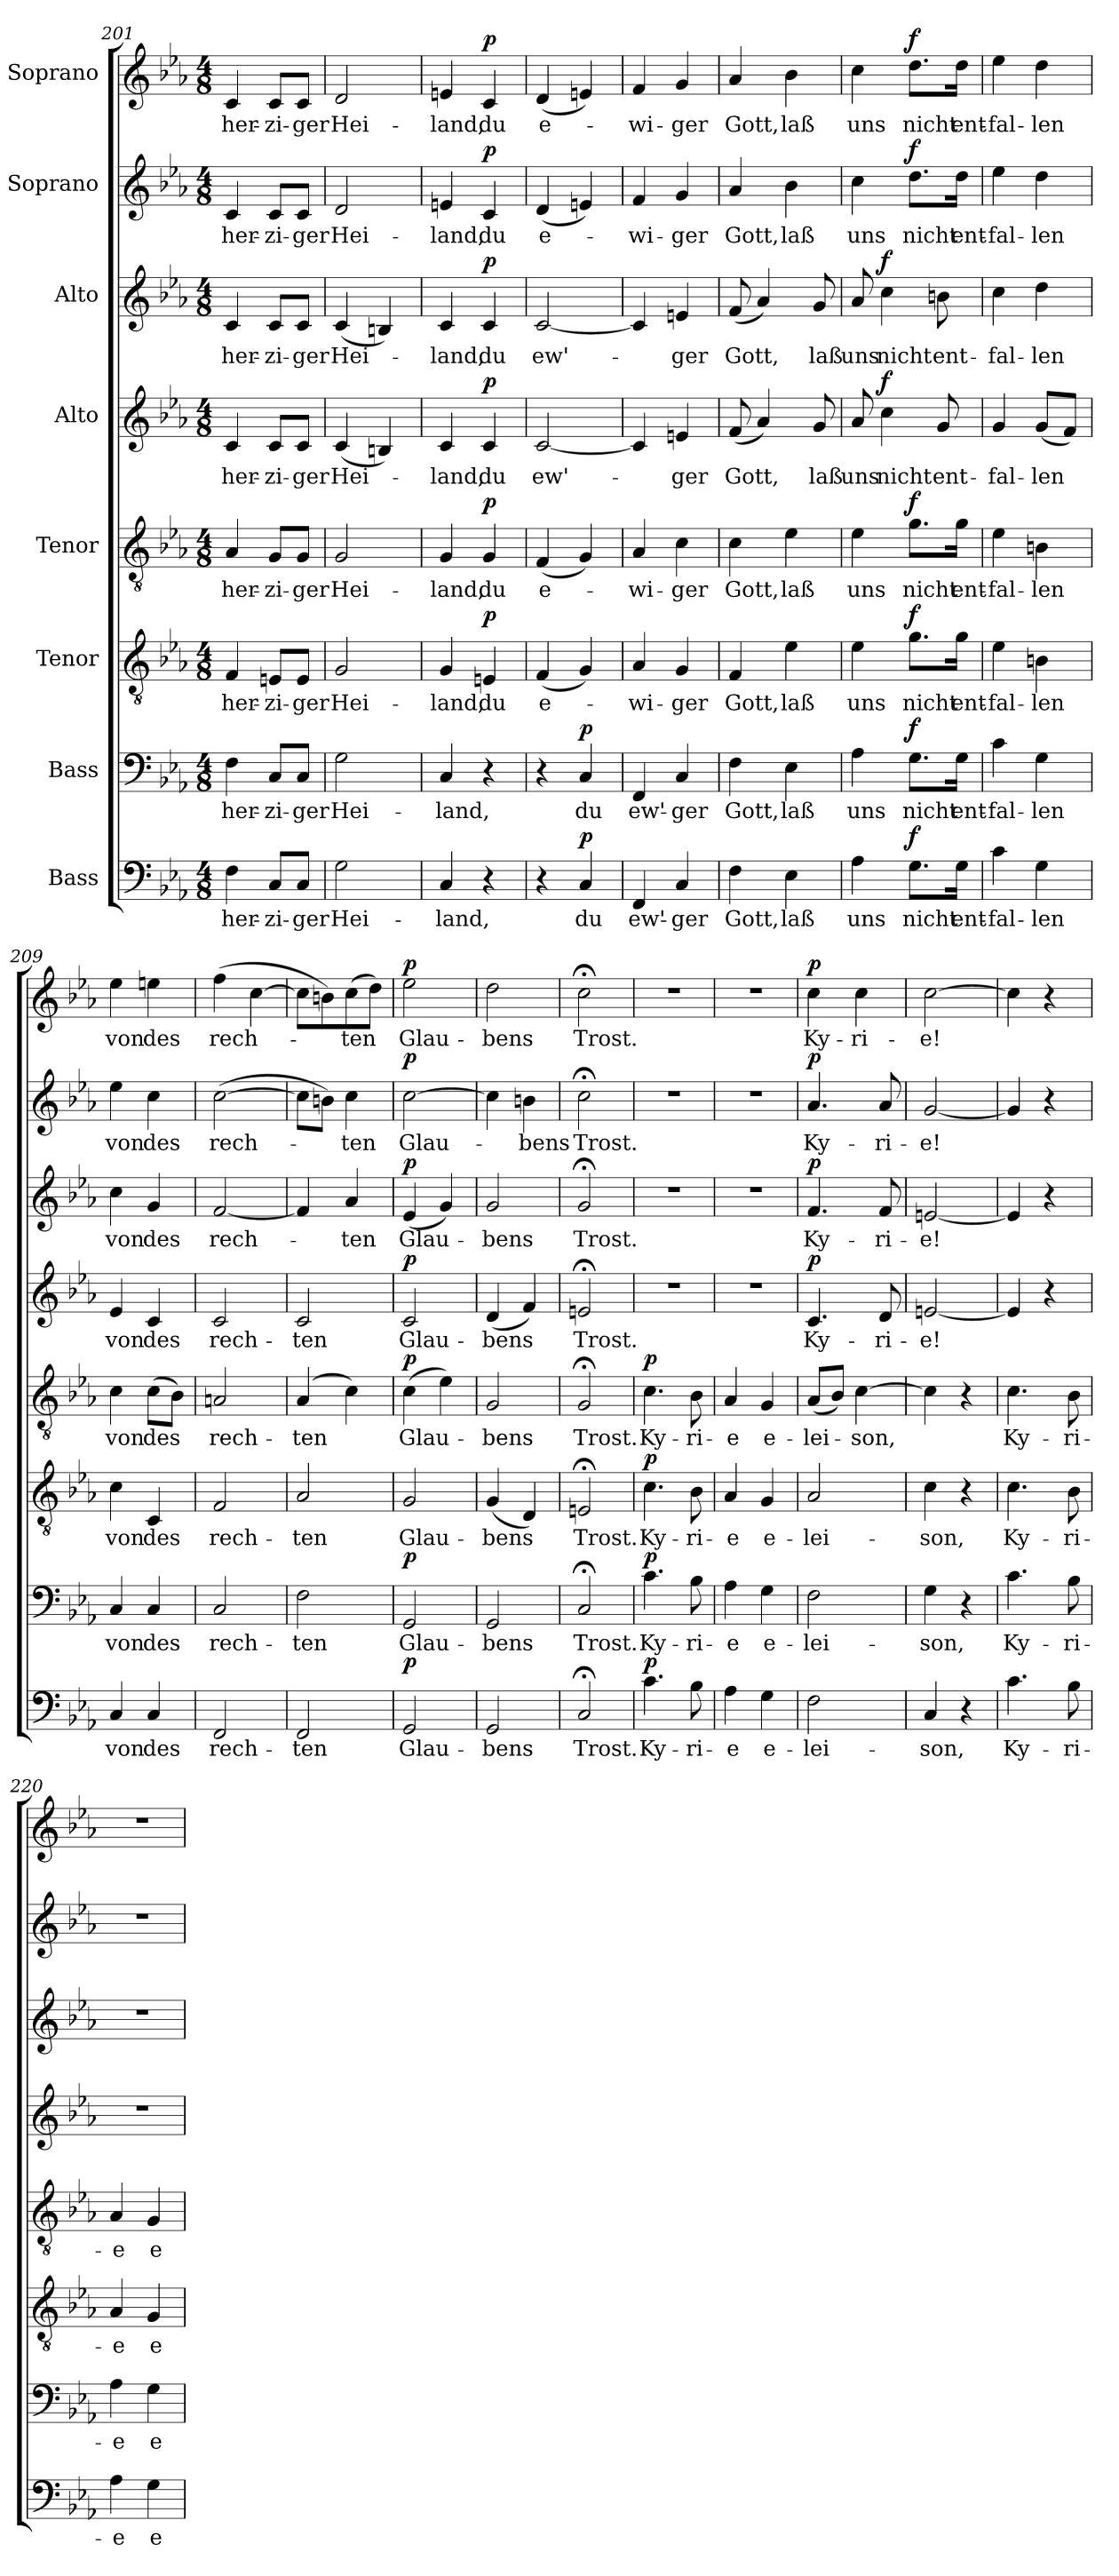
**kern	**text	**dynam	**kern	**text	**dynam	**kern	**text	**dynam	**kern	**text	**dynam	**kern	**text	**dynam	**kern	**text	**dynam	**kern	**text	**dynam	**kern	**text	**dynam
*part8	*part8	*part8	*part7	*part7	*part7	*part6	*part6	*part6	*part5	*part5	*part5	*part4	*part4	*part4	*part3	*part3	*part3	*part2	*part2	*part2	*part1	*part1	*part1
*staff8	*staff8	*staff8	*staff7	*staff7	*staff7	*staff6	*staff6	*staff6	*staff5	*staff5	*staff5	*staff4	*staff4	*staff4	*staff3	*staff3	*staff3	*staff2	*staff2	*staff2	*staff1	*staff1	*staff1
*I"Bass	*	*	*I"Bass	*	*	*I"Tenor	*	*	*I"Tenor	*	*	*I"Alto	*	*	*I"Alto	*	*	*I"Soprano	*	*	*I"Soprano	*	*
*clefF4	*	*	*clefF4	*	*	*clefGv2	*	*	*clefGv2	*	*	*clefG2	*	*	*clefG2	*	*	*clefG2	*	*	*clefG2	*	*
*k[b-e-a-]	*	*	*k[b-e-a-]	*	*	*k[b-e-a-]	*	*	*k[b-e-a-]	*	*	*k[b-e-a-]	*	*	*k[b-e-a-]	*	*	*k[b-e-a-]	*	*	*k[b-e-a-]	*	*
*E-:	*	*	*E-:	*	*	*E-:	*	*	*E-:	*	*	*E-:	*	*	*E-:	*	*	*E-:	*	*	*E-:	*	*
*M4/8	*	*	*M4/8	*	*	*M4/8	*	*	*M4/8	*	*	*M4/8	*	*	*M4/8	*	*	*M4/8	*	*	*M4/8	*	*
=201	=201	=201	=201	=201	=201	=201	=201	=201	=201	=201	=201	=201	=201	=201	=201	=201	=201	=201	=201	=201	=201	=201	=201
!	!LO:LY:b	!	!	!LO:LY:b	!	!	!LO:LY:b	!	!	!LO:LY:b	!	!	!LO:LY:b	!	!	!LO:LY:b	!	!	!LO:LY:b	!	!	!LO:LY:b	!
4F\	-her-	.	4F\	-her-	.	4F/	-her-	.	4A-/	-her-	.	4c/	-her-	.	4c/	-her-	.	4c/	-her-	.	4c/	-her-	.
!	!LO:LY:b	!	!	!LO:LY:b	!	!	!LO:LY:b	!	!	!LO:LY:b	!	!	!LO:LY:b	!	!	!LO:LY:b	!	!	!LO:LY:b	!	!	!LO:LY:b	!
8C/L	-zi-	.	8C/L	-zi-	.	8En/L	-zi-	.	8G/L	-zi-	.	8c/L	-zi-	.	8c/L	-zi-	.	8c/L	-zi-	.	8c/L	-zi-	.
!	!LO:LY:b	!	!	!LO:LY:b	!	!	!LO:LY:b	!	!	!LO:LY:b	!	!	!LO:LY:b	!	!	!LO:LY:b	!	!	!LO:LY:b	!	!	!LO:LY:b	!
8C/J	-ger	.	8C/J	-ger	.	8E/J	-ger	.	8G/J	-ger	.	8c/J	-ger	.	8c/J	-ger	.	8c/J	-ger	.	8c/J	-ger	.
=202	=202	=202	=202	=202	=202	=202	=202	=202	=202	=202	=202	=202	=202	=202	=202	=202	=202	=202	=202	=202	=202	=202	=202
!	!LO:LY:b	!	!	!LO:LY:b	!	!	!LO:LY:b	!	!	!LO:LY:b	!	!	!LO:LY:b	!	!	!LO:LY:b	!	!	!LO:LY:b	!	!	!LO:LY:b	!
2G\	Hei-	.	2G\	Hei-	.	2G/	Hei-	.	2G/	Hei-	.	(<4c/	Hei-	.	(<4c/	Hei-	.	2d/	Hei-	.	2d/	Hei-	.
.	.	.	.	.	.	.	.	.	.	.	.	4Bn/)	.	.	4Bn/)	.	.	.	.	.	.	.	.
=203	=203	=203	=203	=203	=203	=203	=203	=203	=203	=203	=203	=203	=203	=203	=203	=203	=203	=203	=203	=203	=203	=203	=203
!	!LO:LY:b	!	!	!LO:LY:b	!	!	!LO:LY:b	!	!	!LO:LY:b	!	!	!LO:LY:b	!	!	!LO:LY:b	!	!	!LO:LY:b	!	!	!LO:LY:b	!
4C/	-land,	.	4C/	-land,	.	4G/	-land,	.	4G/	-land,	.	4c/	-land,	.	4c/	-land,	.	4en/	-land,	.	4en/	-land,	.
!	!	!	!	!	!	!	!LO:LY:b	!LO:DY:a	!	!LO:LY:b	!LO:DY:a	!	!LO:LY:b	!LO:DY:a	!	!LO:LY:b	!LO:DY:a	!	!LO:LY:b	!LO:DY:a	!	!LO:LY:b	!LO:DY:a
4r	.	.	4r	.	.	4En/	du	p	4G/	du	p	4c/	du	p	4c/	du	p	4c/	du	p	4c/	du	p
=204	=204	=204	=204	=204	=204	=204	=204	=204	=204	=204	=204	=204	=204	=204	=204	=204	=204	=204	=204	=204	=204	=204	=204
!	!	!	!	!	!	!	!LO:LY:b	!	!	!LO:LY:b	!	!	!LO:LY:b	!	!	!LO:LY:b	!	!	!LO:LY:b	!	!	!LO:LY:b	!
4r	.	.	4r	.	.	(<4F/	e-	.	(<4F/	e-	.	[2c/	ew'-	.	[2c/	ew'-	.	(<4d/	e-	.	(<4d/	e-	.
!	!LO:LY:b	!LO:DY:a	!	!LO:LY:b	!LO:DY:a	!	!	!	!	!	!	!	!	!	!	!	!	!	!	!	!	!	!
4C/	du	p	4C/	du	p	4G/)	.	.	4G/)	.	.	.	.	.	.	.	.	4en/)	.	.	4en/)	.	.
!!LO:PB:g=z
=205	=205	=205	=205	=205	=205	=205	=205	=205	=205	=205	=205	=205	=205	=205	=205	=205	=205	=205	=205	=205	=205	=205	=205
!	!LO:LY:b	!	!	!LO:LY:b	!	!	!LO:LY:b	!	!	!LO:LY:b	!	!	!	!	!	!	!	!	!LO:LY:b	!	!	!LO:LY:b	!
4FF/	ew'-	.	4FF/	ew'-	.	4A-/	-wi-	.	4A-/	-wi-	.	4c/]	.	.	4c/]	.	.	4f/	-wi-	.	4f/	-wi-	.
!	!LO:LY:b	!	!	!LO:LY:b	!	!	!LO:LY:b	!	!	!LO:LY:b	!	!	!LO:LY:b	!	!	!LO:LY:b	!	!	!LO:LY:b	!	!	!LO:LY:b	!
4C/	-ger	.	4C/	-ger	.	4G/	-ger	.	4c\	-ger	.	4en/	-ger	.	4en/	-ger	.	4g/	-ger	.	4g/	-ger	.
=206	=206	=206	=206	=206	=206	=206	=206	=206	=206	=206	=206	=206	=206	=206	=206	=206	=206	=206	=206	=206	=206	=206	=206
!	!LO:LY:b	!	!	!LO:LY:b	!	!	!LO:LY:b	!	!	!LO:LY:b	!	!	!LO:LY:b	!	!	!LO:LY:b	!	!	!LO:LY:b	!	!	!LO:LY:b	!
4F\	Gott,	.	4F\	Gott,	.	4F/	Gott,	.	4c\	Gott,	.	(<8f/	Gott,	.	(<8f/	Gott,	.	4a-/	Gott,	.	4a-/	Gott,	.
.	.	.	.	.	.	.	.	.	.	.	.	4a-/)	.	.	4a-/)	.	.	.	.	.	.	.	.
!	!LO:LY:b	!	!	!LO:LY:b	!	!	!LO:LY:b	!	!	!LO:LY:b	!	!	!	!	!	!	!	!	!LO:LY:b	!	!	!LO:LY:b	!
4E-\	laß	.	4E-\	laß	.	4e-\	laß	.	4e-\	laß	.	.	.	.	.	.	.	4b-\	laß	.	4b-\	laß	.
!	!	!	!	!	!	!	!	!	!	!	!	!	!LO:LY:b	!	!	!LO:LY:b	!	!	!	!	!	!	!
.	.	.	.	.	.	.	.	.	.	.	.	8g/	laß	.	8g/	laß	.	.	.	.	.	.	.
=207	=207	=207	=207	=207	=207	=207	=207	=207	=207	=207	=207	=207	=207	=207	=207	=207	=207	=207	=207	=207	=207	=207	=207
!	!LO:LY:b	!	!	!LO:LY:b	!	!	!LO:LY:b	!	!	!LO:LY:b	!	!	!LO:LY:b	!	!	!LO:LY:b	!	!	!LO:LY:b	!	!	!LO:LY:b	!
4A-\	uns	.	4A-\	uns	.	4e-\	uns	.	4e-\	uns	.	8a-/	uns	.	8a-/	uns	.	4cc\	uns	.	4cc\	uns	.
!	!	!	!	!	!	!	!	!	!	!	!	!	!LO:LY:b	!LO:DY:a	!	!LO:LY:b	!LO:DY:a	!	!	!	!	!	!
.	.	.	.	.	.	.	.	.	.	.	.	4cc\	nicht	f	4cc\	nicht	f	.	.	.	.	.	.
!	!LO:LY:b	!LO:DY:a	!	!LO:LY:b	!LO:DY:a	!	!LO:LY:b	!LO:DY:a	!	!LO:LY:b	!LO:DY:a	!	!	!	!	!	!	!	!LO:LY:b	!LO:DY:a	!	!LO:LY:b	!LO:DY:a
8.G\L	nicht	f	8.G\L	nicht	f	8.g\L	nicht	f	8.g\L	nicht	f	.	.	.	.	.	.	8.dd\L	nicht	f	8.dd\L	nicht	f
!	!	!	!	!	!	!	!	!	!	!	!	!	!LO:LY:b	!	!	!LO:LY:b	!	!	!	!	!	!	!
.	.	.	.	.	.	.	.	.	.	.	.	8g/	ent-	.	8bn\	ent-	.	.	.	.	.	.	.
!	!LO:LY:b	!	!	!LO:LY:b	!	!	!LO:LY:b	!	!	!LO:LY:b	!	!	!	!	!	!	!	!	!LO:LY:b	!	!	!LO:LY:b	!
16G\Jk	ent-	.	16G\Jk	ent-	.	16g\Jk	ent-	.	16g\Jk	ent-	.	.	.	.	.	.	.	16dd\Jk	ent-	.	16dd\Jk	ent-	.
=208	=208	=208	=208	=208	=208	=208	=208	=208	=208	=208	=208	=208	=208	=208	=208	=208	=208	=208	=208	=208	=208	=208	=208
!	!LO:LY:b	!	!	!LO:LY:b	!	!	!LO:LY:b	!	!	!LO:LY:b	!	!	!LO:LY:b	!	!	!LO:LY:b	!	!	!LO:LY:b	!	!	!LO:LY:b	!
4c\	-fal-	.	4c\	-fal-	.	4e-\	-fal-	.	4e-\	-fal-	.	4g/	-fal-	.	4cc\	-fal-	.	4ee-\	-fal-	.	4ee-\	-fal-	.
!	!LO:LY:b	!	!	!LO:LY:b	!	!	!LO:LY:b	!	!	!LO:LY:b	!	!	!LO:LY:b	!	!	!LO:LY:b	!	!	!LO:LY:b	!	!	!LO:LY:b	!
4G\	-len	.	4G\	-len	.	4Bn\	-len	.	4Bn\	-len	.	(<8g/L	-len	.	4dd\	-len	.	4dd\	-len	.	4dd\	-len	.
.	.	.	.	.	.	.	.	.	.	.	.	8f/J)	.	.	.	.	.	.	.	.	.	.	.
=209	=209	=209	=209	=209	=209	=209	=209	=209	=209	=209	=209	=209	=209	=209	=209	=209	=209	=209	=209	=209	=209	=209	=209
!	!LO:LY:b	!	!	!LO:LY:b	!	!	!LO:LY:b	!	!	!LO:LY:b	!	!	!LO:LY:b	!	!	!LO:LY:b	!	!	!LO:LY:b	!	!	!LO:LY:b	!
4C/	von	.	4C/	von	.	4c\	von	.	4c\	von	.	4e-/	von	.	4cc\	von	.	4ee-\	von	.	4ee-\	von	.
!	!LO:LY:b	!	!	!LO:LY:b	!	!	!LO:LY:b	!	!	!LO:LY:b	!	!	!LO:LY:b	!	!	!LO:LY:b	!	!	!LO:LY:b	!	!	!LO:LY:b	!
4C/	des	.	4C/	des	.	4C/	des	.	(>8c\L	des	.	4c/	des	.	4g/	des	.	4cc\	des	.	4een\	des	.
.	.	.	.	.	.	.	.	.	8B-\J)	.	.	.	.	.	.	.	.	.	.	.	.	.	.
=210	=210	=210	=210	=210	=210	=210	=210	=210	=210	=210	=210	=210	=210	=210	=210	=210	=210	=210	=210	=210	=210	=210	=210
!	!LO:LY:b	!	!	!LO:LY:b	!	!	!LO:LY:b	!	!	!LO:LY:b	!	!	!LO:LY:b	!	!	!LO:LY:b	!	!	!LO:LY:b	!	!	!LO:LY:b	!
2FF/	rech-	.	2C/	rech-	.	2F/	rech-	.	2An/	rech-	.	2c/	rech-	.	[2f/	rech-	.	(>[2cc\	rech-	.	(>4ff\	rech-	.
.	.	.	.	.	.	.	.	.	.	.	.	.	.	.	.	.	.	.	.	.	[4cc\	.	.
=211	=211	=211	=211	=211	=211	=211	=211	=211	=211	=211	=211	=211	=211	=211	=211	=211	=211	=211	=211	=211	=211	=211	=211
!	!LO:LY:b	!	!	!LO:LY:b	!	!	!LO:LY:b	!	!	!LO:LY:b	!	!	!LO:LY:b	!	!	!	!	!	!	!	!	!	!
2FF/	-ten	.	2F\	-ten	.	2A-/	-ten	.	(>4A-/	-ten	.	2c/	-ten	.	4f/]	.	.	8cc\L]	.	.	8cc\L]	.	.
.	.	.	.	.	.	.	.	.	.	.	.	.	.	.	.	.	.	8bn\J)	.	.	8bn\)	.	.
!	!	!	!	!	!	!	!	!	!	!	!	!	!	!	!	!LO:LY:b	!	!	!LO:LY:b	!	!	!LO:LY:b	!
.	.	.	.	.	.	.	.	.	4c\)	.	.	.	.	.	4a-/	-ten	.	4cc\	-ten	.	(>8cc\	-ten	.
.	.	.	.	.	.	.	.	.	.	.	.	.	.	.	.	.	.	.	.	.	8dd\J)	.	.
=212	=212	=212	=212	=212	=212	=212	=212	=212	=212	=212	=212	=212	=212	=212	=212	=212	=212	=212	=212	=212	=212	=212	=212
!	!LO:LY:b	!LO:DY:a	!	!LO:LY:b	!LO:DY:a	!	!LO:LY:b	!	!	!LO:LY:b	!LO:DY:a	!	!LO:LY:b	!LO:DY:a	!	!LO:LY:b	!LO:DY:a	!	!LO:LY:b	!LO:DY:a	!	!LO:LY:b	!LO:DY:a
2GG/	Glau-	p	2GG/	Glau-	p	2G/	Glau-	.	(>4c\	Glau-	p	2c/	Glau-	p	(<4e-/	Glau-	p	[2cc\	Glau-	p	2ee-\	Glau-	p
.	.	.	.	.	.	.	.	.	4e-\)	.	.	.	.	.	4g/)	.	.	.	.	.	.	.	.
=213	=213	=213	=213	=213	=213	=213	=213	=213	=213	=213	=213	=213	=213	=213	=213	=213	=213	=213	=213	=213	=213	=213	=213
!	!LO:LY:b	!	!	!LO:LY:b	!	!	!LO:LY:b	!	!	!LO:LY:b	!	!	!LO:LY:b	!	!	!LO:LY:b	!	!	!	!	!	!LO:LY:b	!
2GG/	-bens	.	2GG/	-bens	.	(<4G/	-bens	.	2G/	-bens	.	(<4d/	bens	.	2g/	bens	.	4cc\]	.	.	2dd\	-bens	.
!	!	!	!	!	!	!	!	!	!	!	!	!	!	!	!	!	!	!	!LO:LY:b	!	!	!	!
.	.	.	.	.	.	4D/)	.	.	.	.	.	4f/)	.	.	.	.	.	4bn\	-bens	.	.	.	.
=214	=214	=214	=214	=214	=214	=214	=214	=214	=214	=214	=214	=214	=214	=214	=214	=214	=214	=214	=214	=214	=214	=214	=214
!	!LO:LY:b	!	!	!LO:LY:b	!	!	!LO:LY:b	!	!	!LO:LY:b	!	!	!LO:LY:b	!	!	!LO:LY:b	!	!	!LO:LY:b	!	!	!LO:LY:b	!
2C;</	Trost.	.	2C;</	Trost.	.	2En;</	Trost.	.	2G;</	Trost.	.	2en;</	Trost.	.	2g;</	Trost.	.	2cc;<\	Trost.	.	2cc;<\	Trost.	.
=215	=215	=215	=215	=215	=215	=215	=215	=215	=215	=215	=215	=215	=215	=215	=215	=215	=215	=215	=215	=215	=215	=215	=215
!	!LO:LY:b	!LO:DY:a	!	!LO:LY:b	!LO:DY:a	!	!LO:LY:b	!LO:DY:a	!	!LO:LY:b	!LO:DY:a	!	!	!	!	!	!	!	!	!	!	!	!
4.c\	Ky-	p	4.c\	Ky-	p	4.c\	Ky-	p	4.c\	Ky-	p	2r	.	.	2r	.	.	2r	.	.	2r	.	.
!	!LO:LY:b	!	!	!LO:LY:b	!	!	!LO:LY:b	!	!	!LO:LY:b	!	!	!	!	!	!	!	!	!	!	!	!	!
8B-\	-ri-	.	8B-\	-ri-	.	8B-\	-ri-	.	8B-\	-ri-	.	.	.	.	.	.	.	.	.	.	.	.	.
!!LO:PB:g=z
=216	=216	=216	=216	=216	=216	=216	=216	=216	=216	=216	=216	=216	=216	=216	=216	=216	=216	=216	=216	=216	=216	=216	=216
!	!LO:LY:b	!	!	!LO:LY:b	!	!	!LO:LY:b	!	!	!LO:LY:b	!	!	!	!	!	!	!	!	!	!	!	!	!
4A-\	-e	.	4A-\	-e	.	4A-/	-e	.	4A-/	-e	.	2r	.	.	2r	.	.	2r	.	.	2r	.	.
!	!LO:LY:b	!	!	!LO:LY:b	!	!	!LO:LY:b	!	!	!LO:LY:b	!	!	!	!	!	!	!	!	!	!	!	!	!
4G\	e-	.	4G\	e-	.	4G/	e-	.	4G/	e-	.	.	.	.	.	.	.	.	.	.	.	.	.
=217	=217	=217	=217	=217	=217	=217	=217	=217	=217	=217	=217	=217	=217	=217	=217	=217	=217	=217	=217	=217	=217	=217	=217
!	!LO:LY:b	!	!	!LO:LY:b	!	!	!LO:LY:b	!	!	!LO:LY:b	!	!	!LO:LY:b	!LO:DY:a	!	!LO:LY:b	!LO:DY:a	!	!LO:LY:b	!LO:DY:a	!	!LO:LY:b	!LO:DY:a
2F\	-lei-	.	2F\	-lei-	.	2A-/	-lei-	.	(<8A-/L	-lei-	.	4.c/	Ky-	p	4.f/	Ky-	p	4.a-/	Ky-	p	4cc\	Ky-	p
.	.	.	.	.	.	.	.	.	8B-/J)	.	.	.	.	.	.	.	.	.	.	.	.	.	.
!	!	!	!	!	!	!	!	!	!	!LO:LY:b	!	!	!	!	!	!	!	!	!	!	!	!LO:LY:b	!
.	.	.	.	.	.	.	.	.	[4c\	-son,	.	.	.	.	.	.	.	.	.	.	4cc\	-ri-	.
!	!	!	!	!	!	!	!	!	!	!	!	!	!LO:LY:b	!	!	!LO:LY:b	!	!	!LO:LY:b	!	!	!	!
.	.	.	.	.	.	.	.	.	.	.	.	8d/	-ri-	.	8f/	-ri-	.	8a-/	-ri-	.	.	.	.
=218	=218	=218	=218	=218	=218	=218	=218	=218	=218	=218	=218	=218	=218	=218	=218	=218	=218	=218	=218	=218	=218	=218	=218
!	!LO:LY:b	!	!	!LO:LY:b	!	!	!LO:LY:b	!	!	!	!	!	!LO:LY:b	!	!	!LO:LY:b	!	!	!LO:LY:b	!	!	!LO:LY:b	!
4C/	-son,	.	4G\	-son,	.	4c\	-son,	.	4c\]	.	.	[2en/	-e!	.	[2en/	-e!	.	[2g/	-e!	.	[2cc\	-e!	.
4r	.	.	4r	.	.	4r	.	.	4r	.	.	.	.	.	.	.	.	.	.	.	.	.	.
=219	=219	=219	=219	=219	=219	=219	=219	=219	=219	=219	=219	=219	=219	=219	=219	=219	=219	=219	=219	=219	=219	=219	=219
!	!LO:LY:b	!	!	!LO:LY:b	!	!	!LO:LY:b	!	!	!LO:LY:b	!	!	!	!	!	!	!	!	!	!	!	!	!
4.c\	Ky-	.	4.c\	Ky-	.	4.c\	Ky-	.	4.c\	Ky-	.	4e/]	.	.	4e/]	.	.	4g/]	.	.	4cc\]	.	.
.	.	.	.	.	.	.	.	.	.	.	.	4r	.	.	4r	.	.	4r	.	.	4r	.	.
!	!LO:LY:b	!	!	!LO:LY:b	!	!	!LO:LY:b	!	!	!LO:LY:b	!	!	!	!	!	!	!	!	!	!	!	!	!
8B-\	-ri-	.	8B-\	-ri-	.	8B-\	-ri-	.	8B-\	-ri-	.	.	.	.	.	.	.	.	.	.	.	.	.
=220	=220	=220	=220	=220	=220	=220	=220	=220	=220	=220	=220	=220	=220	=220	=220	=220	=220	=220	=220	=220	=220	=220	=220
!	!LO:LY:b	!	!	!LO:LY:b	!	!	!LO:LY:b	!	!	!LO:LY:b	!	!	!	!	!	!	!	!	!	!	!	!	!
4A-\	-e	.	4A-\	-e	.	4A-/	-e	.	4A-/	-e	.	2r	.	.	2r	.	.	2r	.	.	2r	.	.
!	!LO:LY:b	!	!	!LO:LY:b	!	!	!LO:LY:b	!	!	!LO:LY:b	!	!	!	!	!	!	!	!	!	!	!	!	!
4G\	e-	.	4G\	e-	.	4G/	e-	.	4G/	-e-	.	.	.	.	.	.	.	.	.	.	.	.	.
=	=	=	=	=	=	=	=	=	=	=	=	=	=	=	=	=	=	=	=	=	=	=	=
*-	*-	*-	*-	*-	*-	*-	*-	*-	*-	*-	*-	*-	*-	*-	*-	*-	*-	*-	*-	*-	*-	*-	*-
